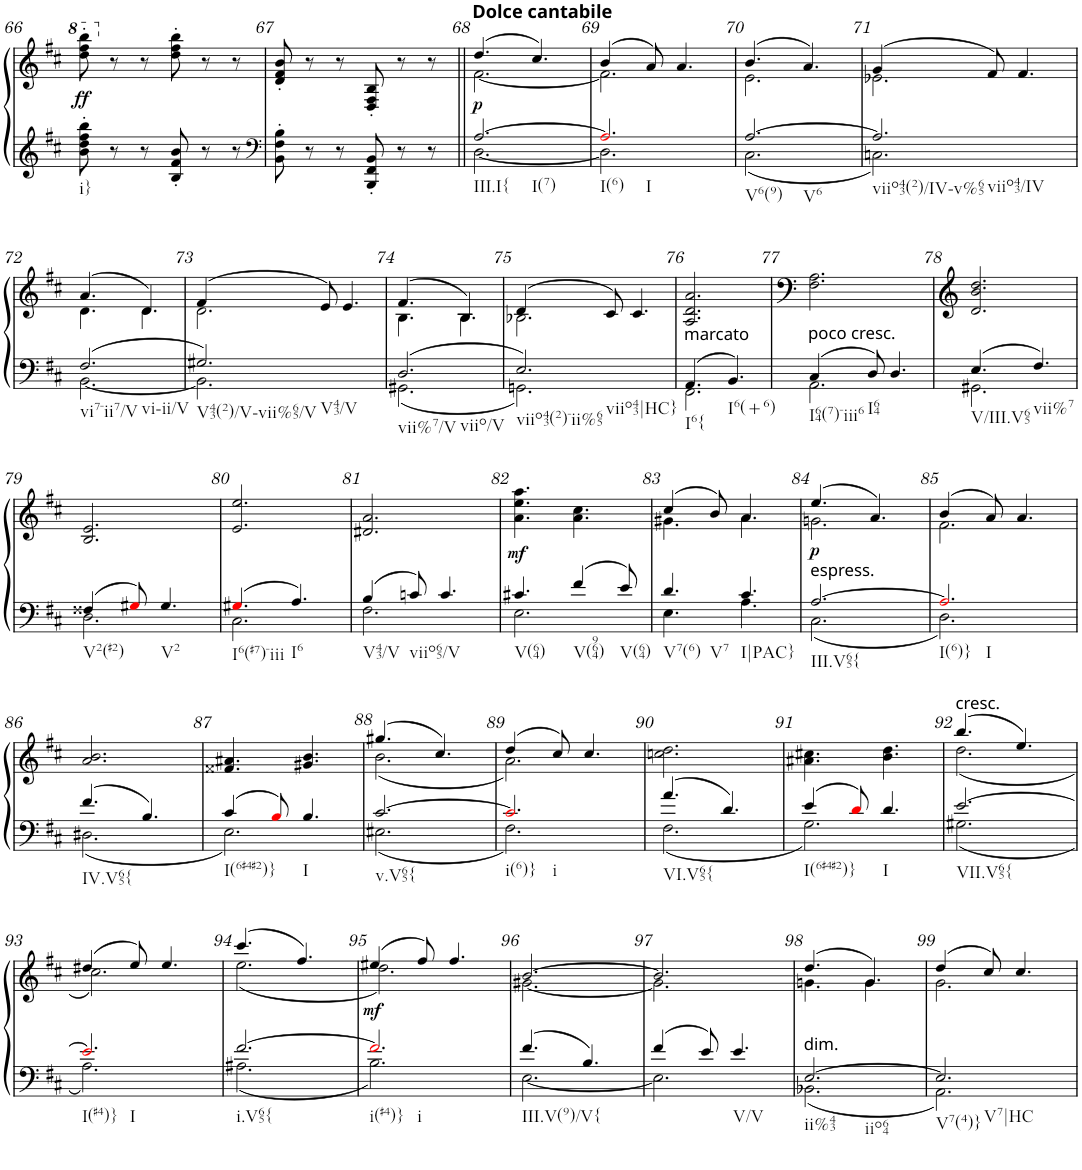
**kern	**kern	**dynam
*part1	*part1	*part1
*staff2	*staff1	*staff1/2
*I"Klavier	*	*
*I'Klav.	*	*
!!LO:PB:g=z
*clefG2	*clefG2	*
*k[f#c#]	*k[f#c#]	*
*D:	*D:	*
*M6/8	*M6/8	*
=66	=66	=66
!LO:TX:b:t=i}	!	!
!	!	!LO:DY:b
8b\' 8dd\' 8ff#\' 8bb\'	8ddd\' 8fff#\' 8bbb\'	ff
8r	8r	.
8r	8r	.
8B/' 8f#/' 8b/'	8dd\' 8ff#\' 8bb\'	.
8r	8r	.
8r	8r	.
=67	=67	=67
*clefF4	*	*
8BB\' 8F#\' 8B\'	8d/' 8f#/' 8b/'	.
8r	8r	.
8r	8r	.
8BBB/' 8FF#/' 8BB/'	8D/' 8F#/' 8B/'	.
8r	8r	.
8r	8r	.
=68||	=68||	=68||
*^	*^	*
!	!	!LO:TX:a:B:t=Dolce cantabile	!	!
!LO:TX:b:t=III.I{	!	!	!	!
!LO:TX:b:t=I(7)	!	!	!	!
!	!	!	!	!LO:DY:b
[2.A/	[2.D\	(4.dd/	[2.f#\	p
.	.	4.cc#/)	.	.
=69	=69	=69	=69	=69
!LO:TX:b:t=I(6)	!	!	!	!
!LO:TX:b:t=I	!	!	!	!
2.Ai/]	2.D\]	(4b/	2.f#\]	.
.	.	8a/)	.	.
.	.	4.a/	.	.
=70	=70	=70	=70	=70
!LO:TX:b:t=V6(9)	!	!	!	!
!LO:TX:b:t=V6	!	!	!	!
[2.A/	2.C#\	(4.b/	2.e\	.
.	.	4.a/)	.	.
=71	=71	=71	=71	=71
!LO:TX:b:t=viio43(2)/IV-v%65	!	!	!	!
!LO:TX:b:t=viio43/IV	!	!	!	!
2.A/]	2.Cn\	(4g/	2.e-X\	.
.	.	8f#/)	.	.
.	.	4.f#/	.	.
!!LO:LB:g=z	!!
=72	=72	=72	=72	=72
!LO:TX:b:t=vi7-ii7/V	!	!	!	!
!LO:TX:b:t=vi-ii/V	!	!	!	!
2.F#/	[2.BB\	(4.a/	4.d\	.
.	.	4.d/)	4.d\	.
=73	=73	=73	=73	=73
!LO:TX:b:t=V43(2)/V-vii%65/V	!	!	!	!
!LO:TX:b:t=V43/V	!	!	!	!
2.G#X/	2.BB\]	(4f#/	2.d\	.
.	.	8e/)	.	.
.	.	4.e/	.	.
=74	=74	=74	=74	=74
!LO:TX:b:t=vii%7/V	!	!	!	!
!LO:TX:b:t=viio/V	!	!	!	!
2.D/	2.GG#X\	(4.f#/	4.B\	.
.	.	4.B/)	4.B\	.
=75	=75	=75	=75	=75
!LO:TX:b:t=viio43(2)-ii%65	!	!	!	!
!LO:TX:b:t=viio43|HC}	!	!	!	!
2.E/	2.GGn\	(4d/	2.B-X\	.
.	.	8c#/)	.	.
.	.	4.c#/	.	.
*	*	*v	*v	*
=76	=76	=76	=76
!LO:TX:a:t=marcato	!	!	!
!LO:TX:b:t=I6{	!	!	!
4.AA/	2.FF#\	2.A/ 2.d/ 2.a/	.
!LO:TX:b:t=I6(+6)	!	!	!
4.BB/	.	.	.
=77	=77	=77	=77
!LO:TX:a:t=poco cresc.	!	!	!
!LO:TX:b:t=I64(7)-iii6	!	!	!
4C#/	2.AA\	2.F#\ 2.A\	.
!LO:TX:b:t=I64	!	!	!
8D/	.	.	.
4.D/	.	.	.
=78	=78	=78	=78
!LO:TX:b:t=V/III.V65	!	!	!
4.E/	2.GG#X\	2.d/ 2.b/ 2.dd/	.
!LO:TX:b:t=vii%7	!	!	!
4.F#/	.	.	.
!!LO:LB:g=z
=79	=79	=79	=79
!LO:TX:b:t=V2(#2)	!	!	!
4F##X/	2.D\	2.B/ 2.e/	.
8G#Xi/	.	.	.
!LO:TX:b:t=V2	!	!	!
4.G#/	.	.	.
=80	=80	=80	=80
!LO:TX:b:t=I6(#7)-iii	!	!	!
4.G#Xi/	2.C#\	2.e/ 2.ee/	.
!LO:TX:b:t=I6	!	!	!
4.A/	.	.	.
=81	=81	=81	=81
!LO:TX:b:t=V43/V	!	!	!
4B/	2.F#\	2.d#X/ 2.a/	.
!LO:TX:b:t=viio65/V	!	!	!
8cn/	.	.	.
4.c/	.	.	.
=82	=82	=82	=82
!LO:TX:b:t=V(64)	!	!	!
!	!	!	!LO:DY:b
4.c#X/	2.E\	4.a\ 4.ee\ 4.aa\	mf
!LO:TX:b:t=V(964)	!	!	!
4f#/	.	4.a\ 4.cc#\	.
!LO:TX:b:t=V(64)	!	!	!
8e/	.	.	.
=83	=83	=83	=83
*	*	*^	*
!LO:TX:b:t=V7(6)	!	!	!	!
!LO:TX:b:t=V7	!	!	!	!
4.d/	4.E\	(4cc#/	4.g#X\	.
.	.	8b/)	.	.
!LO:TX:b:t=I|PAC}	!	!	!	!
4.c#/	4.A\	4.a/	4.a\	.
=84	=84	=84	=84	=84
!LO:TX:a:t=espress.	!	!	!	!
!LO:TX:b:t=III.V65{	!	!	!	!
!	!	!	!	!LO:DY:b
[2.A/	2.C#\	(4.ee/	2.gn\	p
.	.	4.a/)	.	.
=85	=85	=85	=85	=85
!LO:TX:b:t=I(6)}	!	!	!	!
!LO:TX:b:t=I	!	!	!	!
2.Ai/]	2.D\	(4b/	2.f#\	.
.	.	8a/)	.	.
.	.	4.a/	.	.
*	*	*v	*v	*
!!LO:LB:g=z
=86	=86	=86	=86
!LO:TX:b:t=IV.V65{	!	!	!
4.f#/	2.D#X\	2.a/ 2.b/	.
4.B/	.	.	.
=87	=87	=87	=87
!LO:TX:b:t=I(6#4#2)}	!	!	!
4c#/	2.E\	4.f##X/ 4.a#X/	.
8Bi/	.	.	.
!LO:TX:b:t=I	!	!	!
4.B/	.	4.g#X/ 4.b/	.
=88	=88	=88	=88
*	*	*^	*
!LO:TX:b:t=v.V65{	!	!	!	!
[2.c#/	2.E#X\	(4.gg#X/	(2.b\	.
.	.	4.cc#/)	.	.
=89	=89	=89	=89	=89
!LO:TX:b:t=i(6)}	!	!	!	!
!LO:TX:b:t=i	!	!	!	!
2.c#i/]	2.F#\	(4dd/	2.a\)	.
.	.	8cc#/)	.	.
.	.	4.cc#/	.	.
*	*	*v	*v	*
=90	=90	=90	=90
!LO:TX:b:t=VI.V65{	!	!	!
4.a/	2.F#\	2.ccn\ 2.dd\	.
4.d/	.	.	.
=91	=91	=91	=91
!LO:TX:b:t=I(6#4#2)}	!	!	!
4e/	2.G\	4.a#X\ 4.cc#X\	.
8di/	.	.	.
!LO:TX:b:t=I	!	!	!
4.d/	.	4.b\ 4.dd\	.
=92	=92	=92	=92
*	*	*^	*
!	!	!LO:TX:a:t=cresc.	!	!
!LO:TX:b:t=VII.V65{	!	!	!	!
[2.e/	2.G#X\	(4.bb/	(2.dd\	.
.	.	4.ee/)	.	.
!!LO:LB:g=z	!!
=93	=93	=93	=93	=93
!LO:TX:b:t=I(#4)}	!	!	!	!
!LO:TX:b:t=I	!	!	!	!
2.ei/]	2.A\	(4dd#X/	2.cc#\)	.
.	.	8ee/)	.	.
.	.	4.ee/	.	.
=94	=94	=94	=94	=94
!LO:TX:b:t=i.V65{	!	!	!	!
[2.f#/	2.A#X\	(4.ccc#/	(2.ee\	.
.	.	4.ff#/)	.	.
=95	=95	=95	=95	=95
!LO:TX:b:t=i(#4)}	!	!	!	!
!LO:TX:b:t=i	!	!	!	!
!	!	!	!	!LO:DY:b
2.f#i/]	2.B\	(4ee#X/	2.dd\)	mf
.	.	8ff#/)	.	.
.	.	4.ff#/	.	.
=96	=96	=96	=96	=96
!LO:TX:b:t=III.V(9)/V{	!	!	!	!
4.f#/	[2.E\	[2.b/	[2.g#X\	.
4.B/	.	.	.	.
=97	=97	=97	=97	=97
4f#/	2.E\]	2.b/]	2.g#\]	.
8e/	.	.	.	.
!LO:TX:b:t=V/V	!	!	!	!
4.e/	.	.	.	.
=98	=98	=98	=98	=98
!LO:TX:a:t=dim.	!	!	!	!
!LO:TX:b:t=ii%43	!	!	!	!
!LO:TX:b:t=iio64	!	!	!	!
[2.E/	2.BB-X\	(4.dd/	4.gn\	.
.	.	4.g/)	4.g\	.
=99	=99	=99	=99	=99
!LO:TX:b:t=V7(4)}	!	!	!	!
!LO:TX:b:t=V7|HC	!	!	!	!
2.E/]	2.AA\	(4dd/	2.g\	.
.	.	8cc#/)	.	.
.	.	4.cc#/	.	.
*v	*v	*	*	*
*	*v	*v	*
=	=	=
*-	*-	*-
